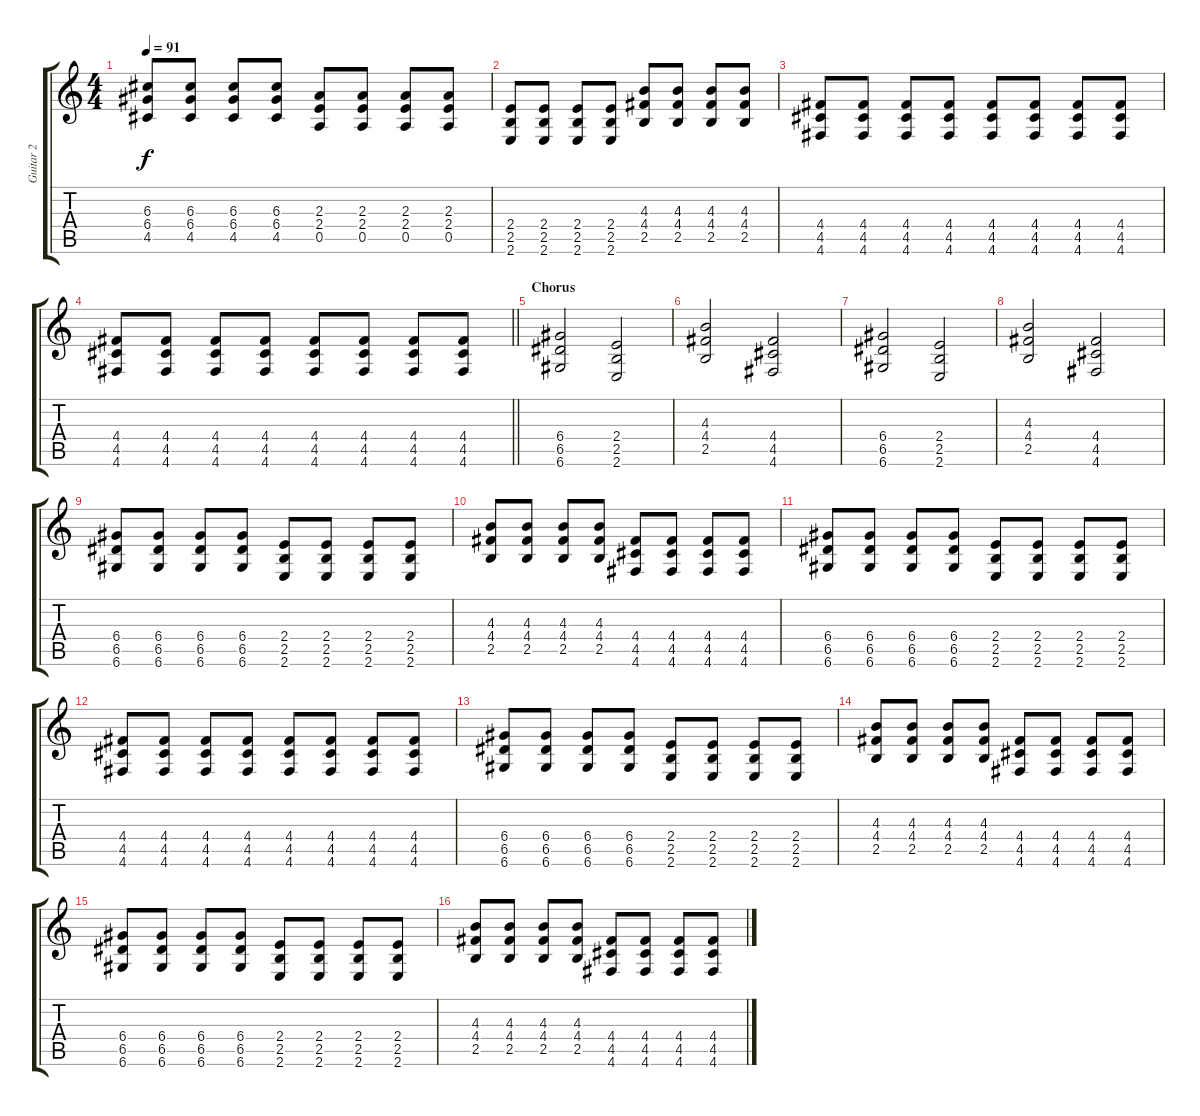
\track ("Guitar 2" "Guitar 2") {instrument overdrivenguitar}
\staff {score tabs}
\tuning (E4 B3 G3 D3 A2 D2) {hide}
\ts (4 4)
\tempo 91
\clef g2
\ks c
(6.3 6.4 4.5).8{dy f} (6.3 6.4 4.5).8 (6.3 6.4 4.5).8 (6.3 6.4 4.5).8 (2.3 2.4 0.5).8 (2.3 2.4 0.5).8 (2.3 2.4 0.5).8 (2.3 2.4 0.5).8 |
(2.4 2.5 2.6).8 (2.4 2.5 2.6).8 (2.4 2.5 2.6).8 (2.4 2.5 2.6).8 (4.3 4.4 2.5).8 (4.3 4.4 2.5).8 (4.3 4.4 2.5).8 (4.3 4.4 2.5).8 |
(4.4 4.5 4.6).8 (4.4 4.5 4.6).8 (4.4 4.5 4.6).8 (4.4 4.5 4.6).8 (4.4 4.5 4.6).8 (4.4 4.5 4.6).8 (4.4 4.5 4.6).8 (4.4 4.5 4.6).8 |
\barLineRight lightlight
(4.4 4.5 4.6).8 (4.4 4.5 4.6).8 (4.4 4.5 4.6).8 (4.4 4.5 4.6).8 (4.4 4.5 4.6).8 (4.4 4.5 4.6).8 (4.4 4.5 4.6).8 (4.4 4.5 4.6).8 |
\section ("" "Chorus")
(6.4 6.5 6.6).2 (2.4 2.5 2.6).2 |
(4.3 4.4 2.5).2 (4.4 4.5 4.6).2 |
(6.4 6.5 6.6).2 (2.4 2.5 2.6).2 |
(4.3 4.4 2.5).2 (4.4 4.5 4.6).2 |
(6.4 6.5 6.6).8 (6.4 6.5 6.6).8 (6.4 6.5 6.6).8 (6.4 6.5 6.6).8 (2.4 2.5 2.6).8 (2.4 2.5 2.6).8 (2.4 2.5 2.6).8 (2.4 2.5 2.6).8 |
(4.3 4.4 2.5).8 (4.3 4.4 2.5).8 (4.3 4.4 2.5).8 (4.3 4.4 2.5).8 (4.4 4.5 4.6).8 (4.4 4.5 4.6).8 (4.4 4.5 4.6).8 (4.4 4.5 4.6).8 |
(6.4 6.5 6.6).8 (6.4 6.5 6.6).8 (6.4 6.5 6.6).8 (6.4 6.5 6.6).8 (2.4 2.5 2.6).8 (2.4 2.5 2.6).8 (2.4 2.5 2.6).8 (2.4 2.5 2.6).8 |
(4.4 4.5 4.6).8 (4.4 4.5 4.6).8 (4.4 4.5 4.6).8 (4.4 4.5 4.6).8 (4.4 4.5 4.6).8 (4.4 4.5 4.6).8 (4.4 4.5 4.6).8 (4.4 4.5 4.6).8 |
(6.4 6.5 6.6).8 (6.4 6.5 6.6).8 (6.4 6.5 6.6).8 (6.4 6.5 6.6).8 (2.4 2.5 2.6).8 (2.4 2.5 2.6).8 (2.4 2.5 2.6).8 (2.4 2.5 2.6).8 |
(4.3 4.4 2.5).8 (4.3 4.4 2.5).8 (4.3 4.4 2.5).8 (4.3 4.4 2.5).8 (4.4 4.5 4.6).8 (4.4 4.5 4.6).8 (4.4 4.5 4.6).8 (4.4 4.5 4.6).8 |
(6.4 6.5 6.6).8 (6.4 6.5 6.6).8 (6.4 6.5 6.6).8 (6.4 6.5 6.6).8 (2.4 2.5 2.6).8 (2.4 2.5 2.6).8 (2.4 2.5 2.6).8 (2.4 2.5 2.6).8 |
(4.3 4.4 2.5).8 (4.3 4.4 2.5).8 (4.3 4.4 2.5).8 (4.3 4.4 2.5).8 (4.4 4.5 4.6).8 (4.4 4.5 4.6).8 (4.4 4.5 4.6).8 (4.4 4.5 4.6).8
